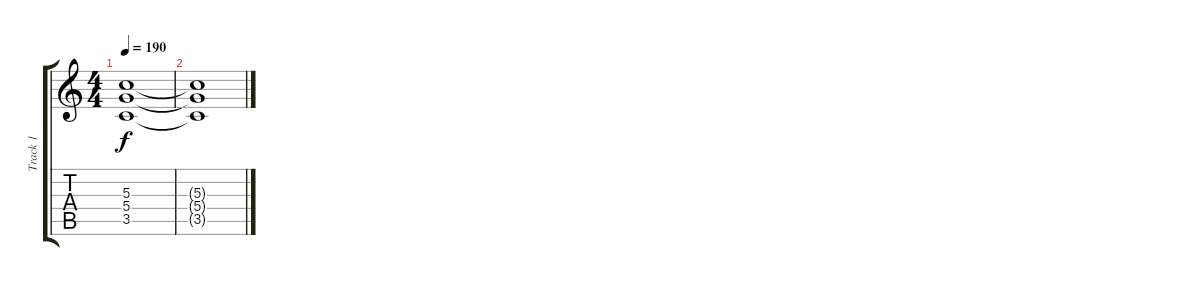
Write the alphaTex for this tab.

\track ("Track 1" "Track 1") {instrument distortionguitar}
\staff {score tabs}
\tuning (E4 B3 G3 D3 A2 E2) {hide}
\ts (4 4)
\tempo 190
\clef g2
\ks c
(5.3 5.4 3.5).1{dy f} |
(5.3{t} 5.4{t} 3.5{t}).1
